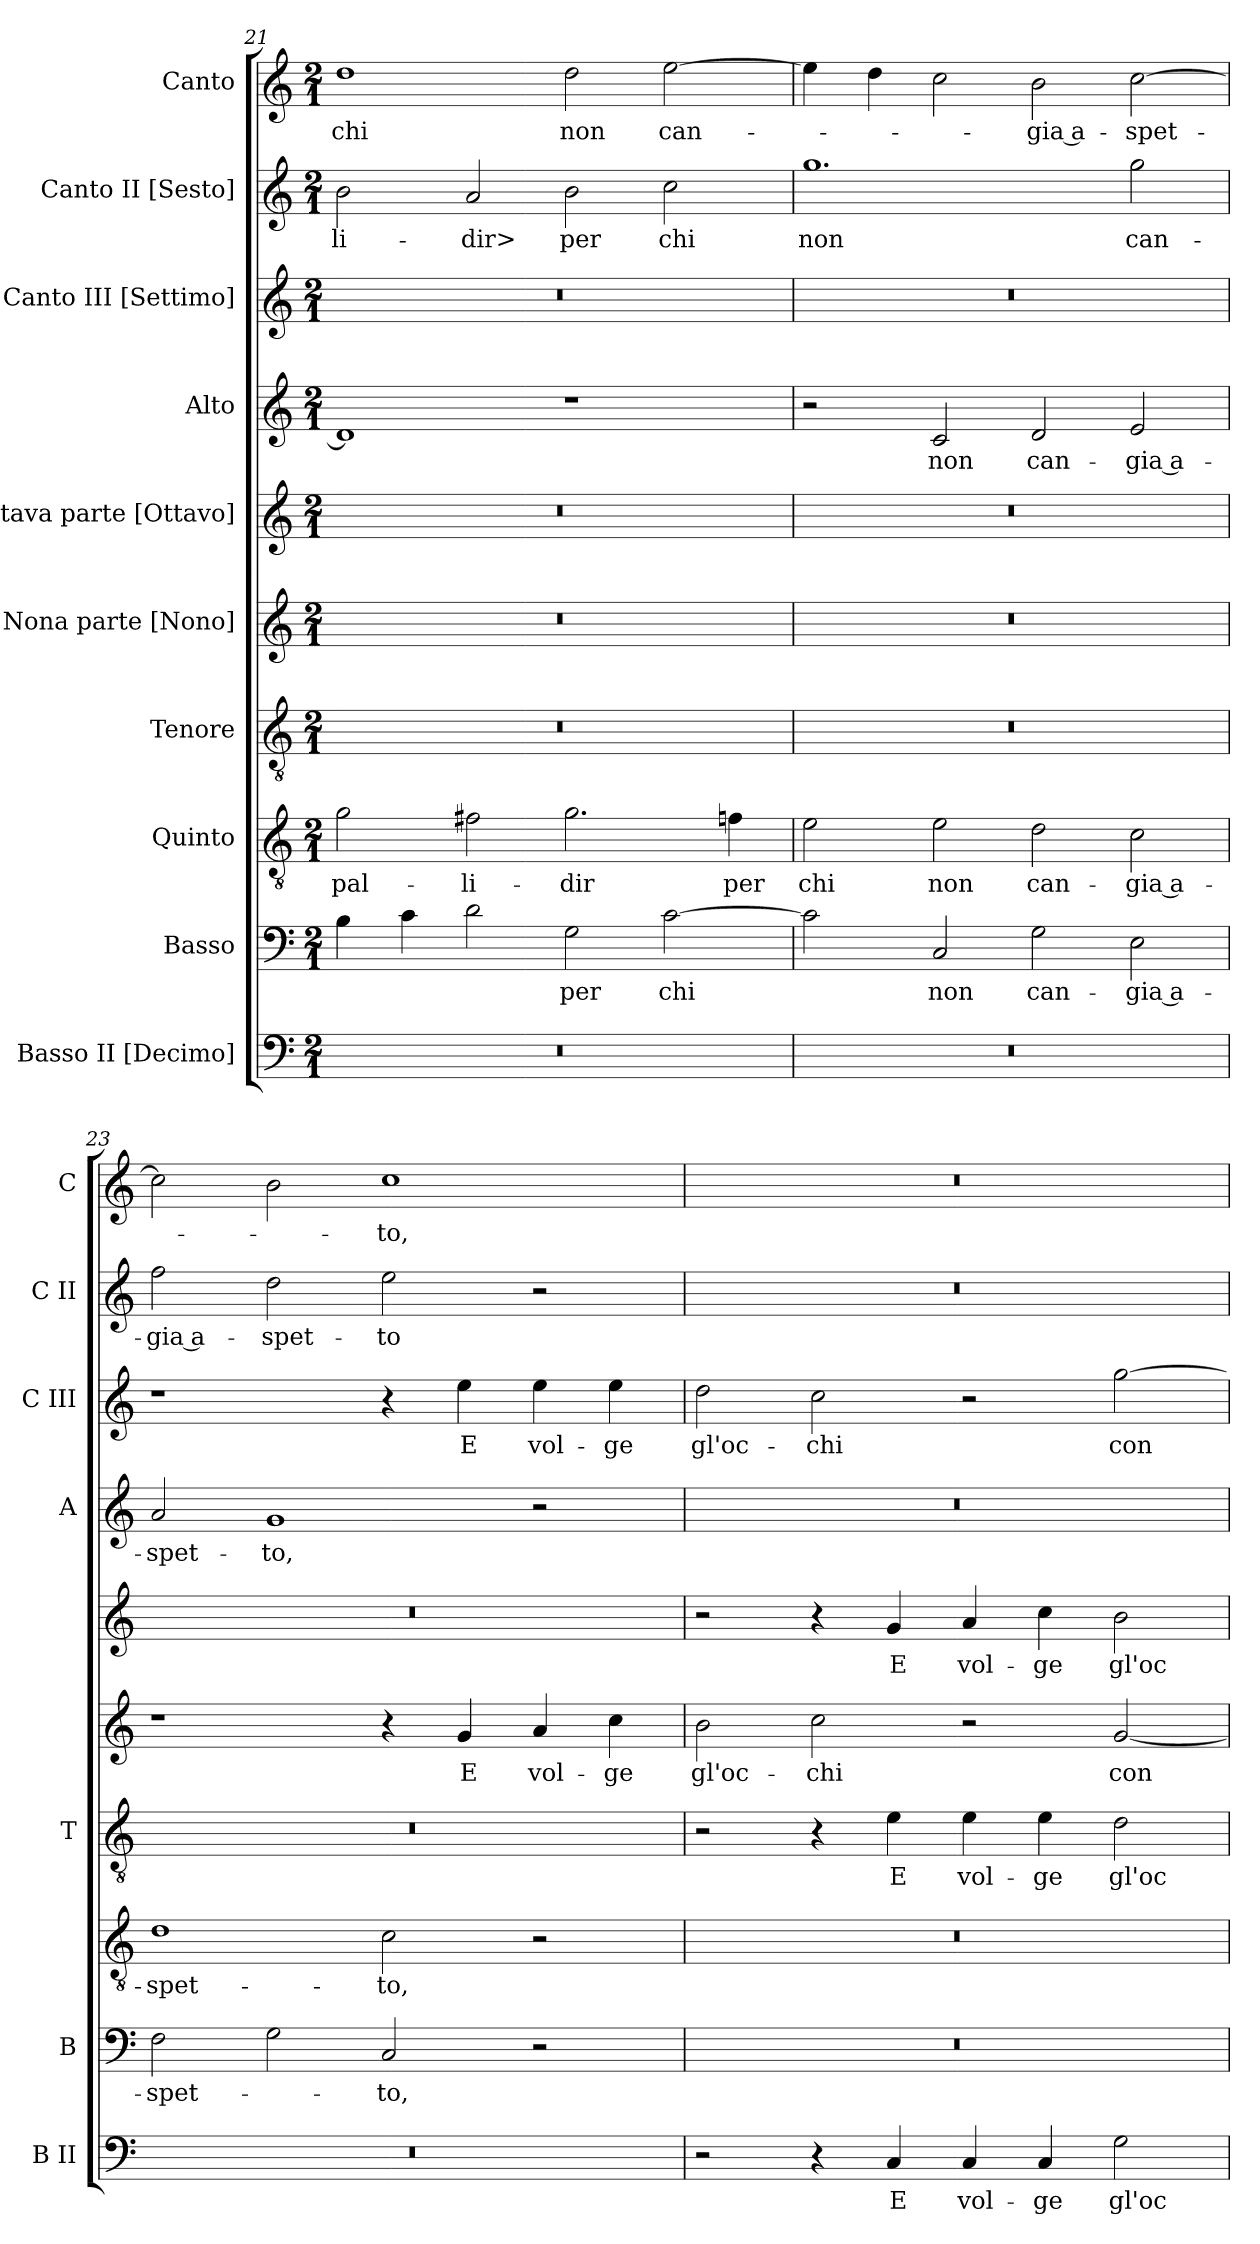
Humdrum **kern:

**kern	**text	**kern	**text	**kern	**text	**kern	**text	**kern	**text	**kern	**text	**kern	**text	**kern	**text	**kern	**text	**kern	**text
*part10	*part10	*part9	*part9	*part8	*part8	*part7	*part7	*part6	*part6	*part5	*part5	*part4	*part4	*part3	*part3	*part2	*part2	*part1	*part1
*staff10	*staff10	*staff9	*staff9	*staff8	*staff8	*staff7	*staff7	*staff6	*staff6	*staff5	*staff5	*staff4	*staff4	*staff3	*staff3	*staff2	*staff2	*staff1	*staff1
*I"Basso II [Decimo]	*	*I"Basso	*	*I"Quinto	*	*I"Tenore	*	*I"Nona parte [Nono]	*	*I"Ottava parte [Ottavo]	*	*I"Alto	*	*I"Canto III [Settimo]	*	*I"Canto II [Sesto]	*	*I"Canto	*
*I'B II	*	*I'B	*	*	*	*I'T	*	*	*	*	*	*I'A	*	*I'C III	*	*I'C II	*	*I'C	*
*clefF4	*	*clefF4	*	*clefGv2	*	*clefGv2	*	*clefG2	*	*clefG2	*	*clefG2	*	*clefG2	*	*clefG2	*	*clefG2	*
*k[]	*	*k[]	*	*k[]	*	*k[]	*	*k[]	*	*k[]	*	*k[]	*	*k[]	*	*k[]	*	*k[]	*
*C:	*	*C:	*	*C:	*	*C:	*	*C:	*	*C:	*	*C:	*	*C:	*	*C:	*	*C:	*
*M2/1	*	*M2/1	*	*M2/1	*	*M2/1	*	*M2/1	*	*M2/1	*	*M2/1	*	*M2/1	*	*M2/1	*	*M2/1	*
=21	=21	=21	=21	=21	=21	=21	=21	=21	=21	=21	=21	=21	=21	=21	=21	=21	=21	=21	=21
0r	.	4B	.	2g	-pal-	0r	.	0r	.	0r	.	1d]	.	0r	.	2b	-li-	1dd	chi
.	.	4c	.	.	.	.	.	.	.	.	.	.	.	.	.	.	.	.	.
.	.	2d	.	2f#X	-li-	.	.	.	.	.	.	.	.	.	.	2a	-dir>	.	.
.	.	2G	per	2.g	-dir	.	.	.	.	.	.	1r	.	.	.	2b	per	2dd	non
.	.	[2c	chi	.	.	.	.	.	.	.	.	.	.	.	.	2cc	chi	[2ee	can-
.	.	.	.	4fn	per	.	.	.	.	.	.	.	.	.	.	.	.	.	.
=22	=22	=22	=22	=22	=22	=22	=22	=22	=22	=22	=22	=22	=22	=22	=22	=22	=22	=22	=22
0r	.	2c]	.	2e	chi	0r	.	0r	.	0r	.	2r	.	0r	.	1.gg	non	4ee]	.
.	.	.	.	.	.	.	.	.	.	.	.	.	.	.	.	.	.	4dd	.
.	.	2C	non	2e	non	.	.	.	.	.	.	2c	non	.	.	.	.	2cc	.
.	.	2G	can-	2d	can-	.	.	.	.	.	.	2d	can-	.	.	.	.	2b	-gia a-
.	.	2E	-gia a-	2c	-gia a-	.	.	.	.	.	.	2e	-gia a-	.	.	2gg	can-	[2cc	-spet-
=23	=23	=23	=23	=23	=23	=23	=23	=23	=23	=23	=23	=23	=23	=23	=23	=23	=23	=23	=23
0r	.	2F	-spet-	1d	-spet-	0r	.	1r	.	0r	.	2a	-spet-	1r	.	2ff	-gia a-	2cc]	.
.	.	2G	.	.	.	.	.	.	.	.	.	1g	-to,	.	.	2dd	-spet-	2b	.
.	.	2C	-to,	2c	-to,	.	.	4r	.	.	.	.	.	4r	.	2ee	-to	1cc	-to,
.	.	.	.	.	.	.	.	4g	E	.	.	.	.	4ee	E	.	.	.	.
.	.	2r	.	2r	.	.	.	4a	vol-	.	.	2r	.	4ee	vol-	2r	.	.	.
.	.	.	.	.	.	.	.	4cc	-ge	.	.	.	.	4ee	-ge	.	.	.	.
=24	=24	=24	=24	=24	=24	=24	=24	=24	=24	=24	=24	=24	=24	=24	=24	=24	=24	=24	=24
2r	.	0r	.	0r	.	2r	.	2b	gl'oc-	2r	.	0r	.	2dd	gl'oc-	0r	.	0r	.
4r	.	.	.	.	.	4r	.	2cc	-chi	4r	.	.	.	2cc	-chi	.	.	.	.
4C	E	.	.	.	.	4e	E	.	.	4g	E	.	.	.	.	.	.	.	.
4C	vol-	.	.	.	.	4e	vol-	2r	.	4a	vol-	.	.	2r	.	.	.	.	.
4C	-ge	.	.	.	.	4e	-ge	.	.	4cc	-ge	.	.	.	.	.	.	.	.
2G	gl'oc-	.	.	.	.	2d	gl'oc-	[2g	con	2b	gl'oc-	.	.	[2gg	con	.	.	.	.
=	=	=	=	=	=	=	=	=	=	=	=	=	=	=	=	=	=	=	=
*-	*-	*-	*-	*-	*-	*-	*-	*-	*-	*-	*-	*-	*-	*-	*-	*-	*-	*-	*-
